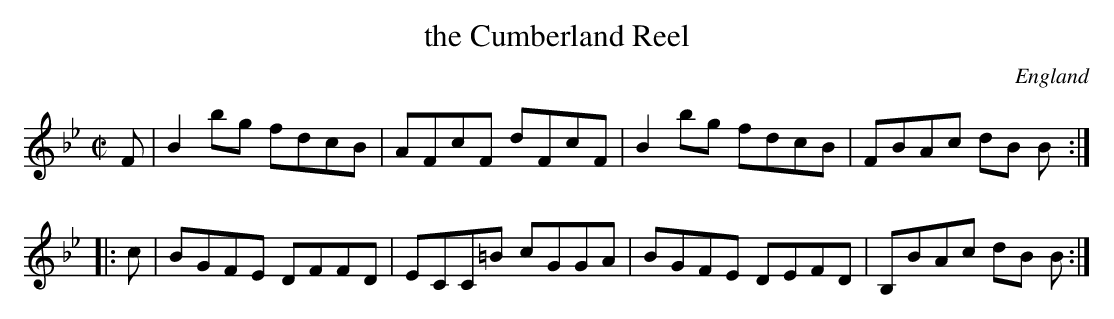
X:1
T:the Cumberland Reel
M:C|
O:England
K:Bb
F|\
B2bg fdcB| AFcF dFcF| B2bg fdcB| FBAc dB B::
c|\
BGFE DFFD| ECC=B cGGA| BGFE DEFD| B,BAc dB B:|
